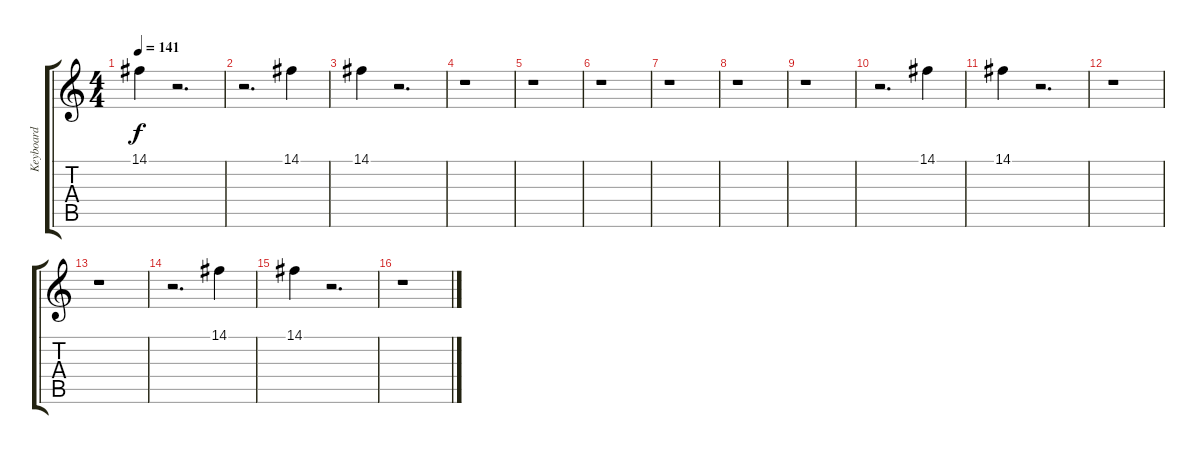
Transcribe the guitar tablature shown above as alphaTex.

\track ("Keyboard" "Keyboard") {instrument fx5brightness}
\staff {score tabs}
\tuning (E4 B3 G3 D3 A2 E2) {hide}
\ts (4 4)
\tempo 141
\clef g2
\ks c
14.1.4{dy f} r.2{d} |
r.2{d} 14.1.4 |
14.1.4 r.2{d} |
r.1 |
r.1 |
r.1 |
r.1 |
r.1 |
r.1 |
r.2{d} 14.1.4 |
14.1.4 r.2{d} |
r.1 |
r.1 |
r.2{d} 14.1.4 |
14.1.4 r.2{d} |
r.1
